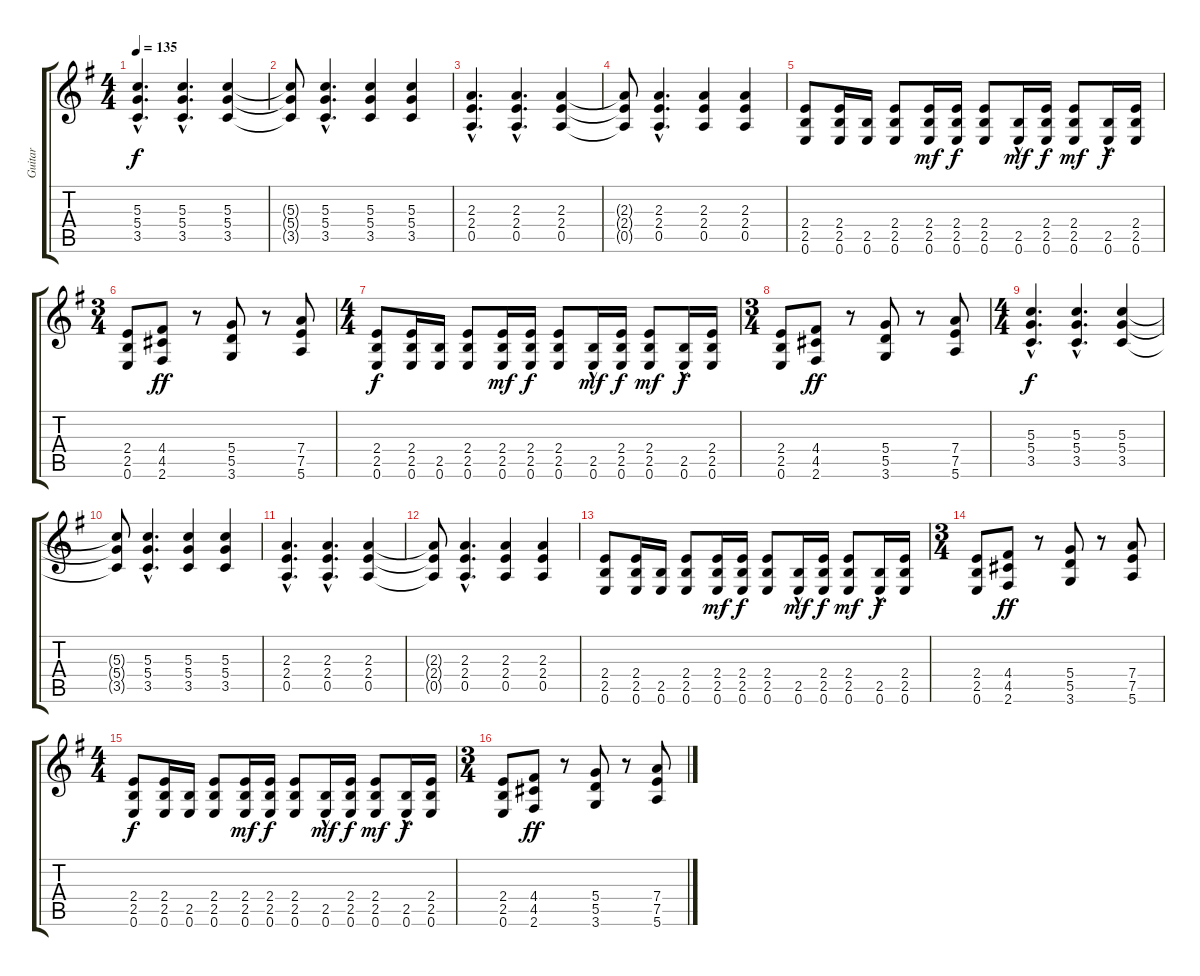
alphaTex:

\track ("Guitar" "Guitar") {instrument distortionguitar}
\staff {score tabs}
\tuning (E4 B3 G3 D3 A2 E2) {hide}
\ts (4 4)
\tempo 135
\clef g2
\ks g
(5.3{hac} 5.4{hac} 3.5{hac}).4{d dy f} (5.3{hac} 5.4{hac} 3.5{hac}).4{d} (5.3 5.4 3.5).4 |
(5.3{t} 5.4{t} 3.5{t}).8 (5.3{hac} 5.4{hac} 3.5{hac}).4{d} (5.3 5.4 3.5).4 (5.3 5.4 3.5).4 |
(2.3{hac} 2.4{hac} 0.5{hac}).4{d} (2.3{hac} 2.4{hac} 0.5{hac}).4{d} (2.3 2.4 0.5).4 |
(2.3{t} 2.4{t} 0.5{t}).8 (2.3{hac} 2.4{hac} 0.5{hac}).4{d} (2.3 2.4 0.5).4 (2.3 2.4 0.5).4 |
(2.4 2.5 0.6).8{instrument electricguitarmuted} (2.4 2.5 0.6).16 (2.5 0.6).16 (2.4 2.5 0.6).8 (2.4 2.5 0.6).16{dy mf} (2.4 2.5 0.6).16{dy f} (2.4 2.5 0.6).8 (2.5{hac} 0.6{hac}).16{dy mf} (2.4 2.5 0.6).16{dy f} (2.4 2.5 0.6).8{dy mf} (2.5{hac} 0.6).16{dy f} (2.4 2.5 0.6).16 |
\ts (3 4)
(2.4 2.5 0.6).8{instrument distortionguitar} (4.4 4.5 2.6).8{dy ff} r.8 (5.4 5.5 3.6).8 r.8 (7.4 7.5 5.6).8 |
\ts (4 4)
(2.4 2.5 0.6).8{dy f instrument electricguitarmuted} (2.4 2.5 0.6).16 (2.5 0.6).16 (2.4 2.5 0.6).8 (2.4 2.5 0.6).16{dy mf} (2.4 2.5 0.6).16{dy f} (2.4 2.5 0.6).8 (2.5{hac} 0.6{hac}).16{dy mf} (2.4 2.5 0.6).16{dy f} (2.4 2.5 0.6).8{dy mf} (2.5{hac} 0.6).16{dy f} (2.4 2.5 0.6).16 |
\ts (3 4)
(2.4 2.5 0.6).8{instrument distortionguitar} (4.4 4.5 2.6).8{dy ff} r.8 (5.4 5.5 3.6).8 r.8 (7.4 7.5 5.6).8 |
\ts (4 4)
(5.3{hac} 5.4{hac} 3.5{hac}).4{d dy f} (5.3{hac} 5.4{hac} 3.5{hac}).4{d} (5.3 5.4 3.5).4 |
(5.3{t} 5.4{t} 3.5{t}).8 (5.3{hac} 5.4{hac} 3.5{hac}).4{d} (5.3 5.4 3.5).4 (5.3 5.4 3.5).4 |
(2.3{hac} 2.4{hac} 0.5{hac}).4{d} (2.3{hac} 2.4{hac} 0.5{hac}).4{d} (2.3 2.4 0.5).4 |
(2.3{t} 2.4{t} 0.5{t}).8 (2.3{hac} 2.4{hac} 0.5{hac}).4{d} (2.3 2.4 0.5).4 (2.3 2.4 0.5).4 |
(2.4 2.5 0.6).8 (2.4 2.5 0.6).16 (2.5 0.6).16 (2.4 2.5 0.6).8 (2.4 2.5 0.6).16{dy mf} (2.4 2.5 0.6).16{dy f} (2.4 2.5 0.6).8 (2.5{hac} 0.6{hac}).16{dy mf} (2.4 2.5 0.6).16{dy f} (2.4 2.5 0.6).8{dy mf} (2.5{hac} 0.6).16{dy f} (2.4 2.5 0.6).16 |
\ts (3 4)
(2.4 2.5 0.6).8{instrument distortionguitar} (4.4 4.5 2.6).8{dy ff} r.8 (5.4 5.5 3.6).8 r.8 (7.4 7.5 5.6).8 |
\ts (4 4)
(2.4 2.5 0.6).8{dy f} (2.4 2.5 0.6).16 (2.5 0.6).16 (2.4 2.5 0.6).8 (2.4 2.5 0.6).16{dy mf} (2.4 2.5 0.6).16{dy f} (2.4 2.5 0.6).8 (2.5{hac} 0.6{hac}).16{dy mf} (2.4 2.5 0.6).16{dy f} (2.4 2.5 0.6).8{dy mf} (2.5{hac} 0.6).16{dy f} (2.4 2.5 0.6).16 |
\ts (3 4)
(2.4 2.5 0.6).8{instrument distortionguitar} (4.4 4.5 2.6).8{dy ff} r.8 (5.4 5.5 3.6).8 r.8 (7.4 7.5 5.6).8
